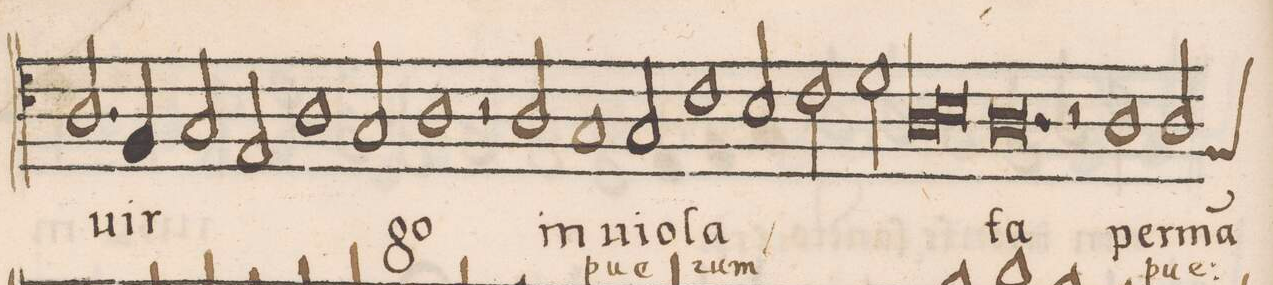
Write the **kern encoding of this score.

**kern	**text	**text
*I"ALTVS	*	*
*clefC4	*	*
*k[]	*	*
*met(C|)	*	*
*M2/1	*	*
2.A/	.	.
=13-	=13-	=13-
4F/	uir-	.
2G/	.	.
2E/	.	.
1A\	.	.
=14-	=14-	=14-
2G/	.	.
1A	-go	.
=15-	=15-	=15-
2r	.	.
2A/	in-	.
1G	-ui-	pu-
=16-	=16-	=16-
2G/	-o-	-e-
1c	-la-	-rum
2B/	.	.
=17-	=17-	=17-
2c\	.	.
2d\	.	.
*lig	*	*
1A	.	.
=18-	=18-	=18-
1B	.	.
*Xlig	*	*
0.A	-ta	.
=19-	=19-	=19-
=20-	=20-	=20-
2r	.	.
1A	per-	pu-
*custos:F	*	*
2A/	-ma(n)-	-e-
=21-	=21-	=21-
*-	*-	*-
